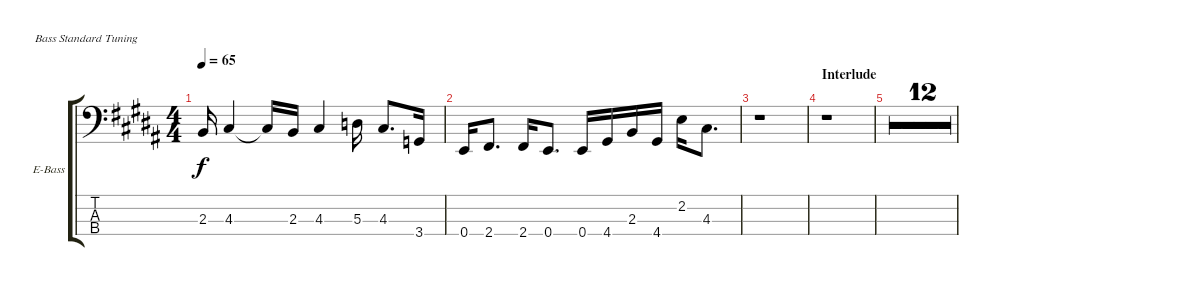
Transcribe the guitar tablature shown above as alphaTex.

\bracketExtendMode groupsimilarinstruments
\firstSystemTrackNameOrientation horizontal
\otherSystemsTrackNameOrientation horizontal
\track ("Electric Bass" "E-Bass") {multiBarRest instrument electricbassfinger}
\staff {score tabs}
\tuning (G2 D2 A1 E1)
\ts (4 4)
\tempo 65
\clef f4
\ks g#minor
2.3.16{dy f} 4.3.4 4.3{t}.16 2.3.16 4.3.4 5.3.16 4.3.8{d} 3.4.16 |
0.4.16 2.4.8{d} 2.4.16 0.4.8{d} 0.4.16 4.4.16 2.3.16 4.4.16 2.2.16 4.3.8{d} |
r.1 |
\section ("" "Interlude")
r.1 |
r.1 |
r.1 |
r.1 |
r.1 |
r.1 |
r.1 |
r.1 |
r.1 |
r.1 |
r.1 |
r.1 |
r.1
